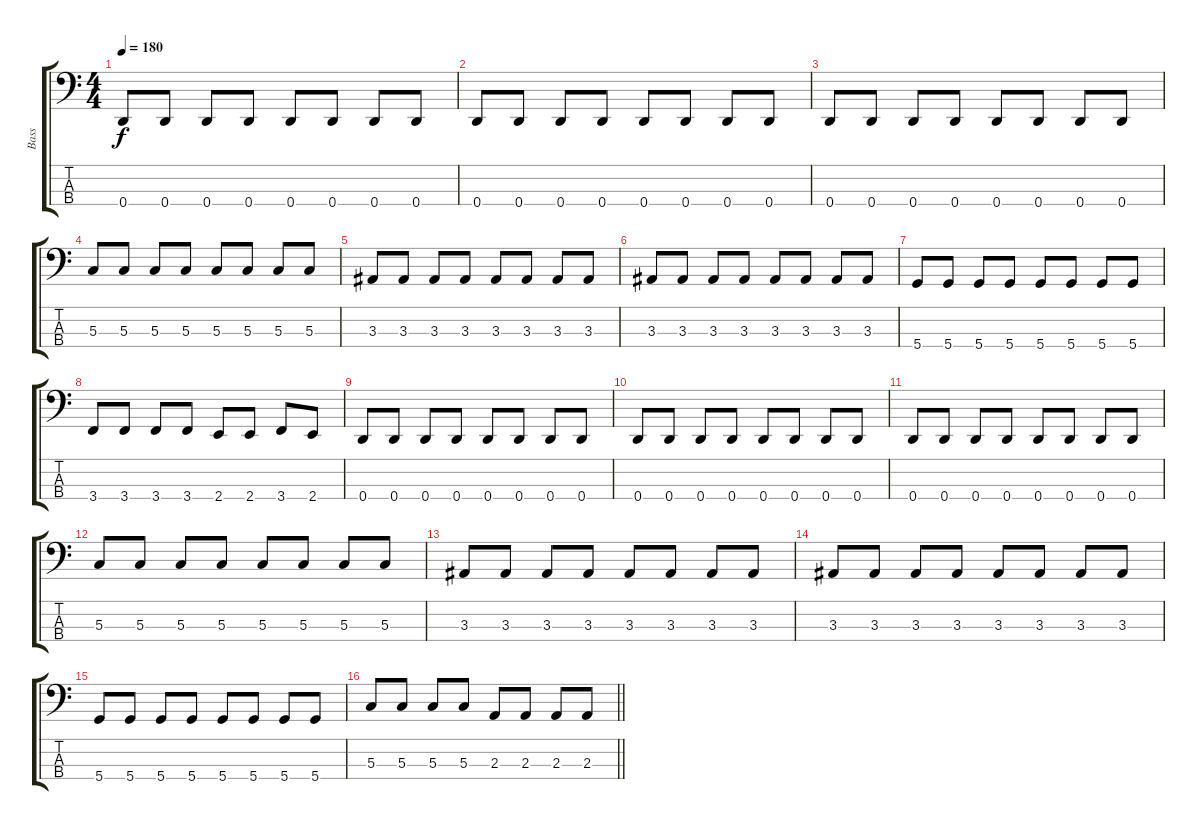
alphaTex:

\track ("Bass" "Bass") {instrument electricbassfinger}
\staff {score tabs}
\tuning (F2 C2 G1 D1) {hide}
\ts (4 4)
\section ("" "")
\tempo 180
\clef f4
\ks c
0.4.8{dy f} 0.4.8 0.4.8 0.4.8 0.4.8 0.4.8 0.4.8 0.4.8 |
0.4.8 0.4.8 0.4.8 0.4.8 0.4.8 0.4.8 0.4.8 0.4.8 |
0.4.8 0.4.8 0.4.8 0.4.8 0.4.8 0.4.8 0.4.8 0.4.8 |
5.3.8 5.3.8 5.3.8 5.3.8 5.3.8 5.3.8 5.3.8 5.3.8 |
3.3.8 3.3.8 3.3.8 3.3.8 3.3.8 3.3.8 3.3.8 3.3.8 |
3.3.8 3.3.8 3.3.8 3.3.8 3.3.8 3.3.8 3.3.8 3.3.8 |
5.4.8 5.4.8 5.4.8 5.4.8 5.4.8 5.4.8 5.4.8 5.4.8 |
3.4.8 3.4.8 3.4.8 3.4.8 2.4.8 2.4.8 3.4.8 2.4.8 |
0.4.8 0.4.8 0.4.8 0.4.8 0.4.8 0.4.8 0.4.8 0.4.8 |
0.4.8 0.4.8 0.4.8 0.4.8 0.4.8 0.4.8 0.4.8 0.4.8 |
0.4.8 0.4.8 0.4.8 0.4.8 0.4.8 0.4.8 0.4.8 0.4.8 |
5.3.8 5.3.8 5.3.8 5.3.8 5.3.8 5.3.8 5.3.8 5.3.8 |
3.3.8 3.3.8 3.3.8 3.3.8 3.3.8 3.3.8 3.3.8 3.3.8 |
3.3.8 3.3.8 3.3.8 3.3.8 3.3.8 3.3.8 3.3.8 3.3.8 |
5.4.8 5.4.8 5.4.8 5.4.8 5.4.8 5.4.8 5.4.8 5.4.8 |
\barLineRight lightlight
5.3.8 5.3.8 5.3.8 5.3.8 2.3.8 2.3.8 2.3.8 2.3.8
